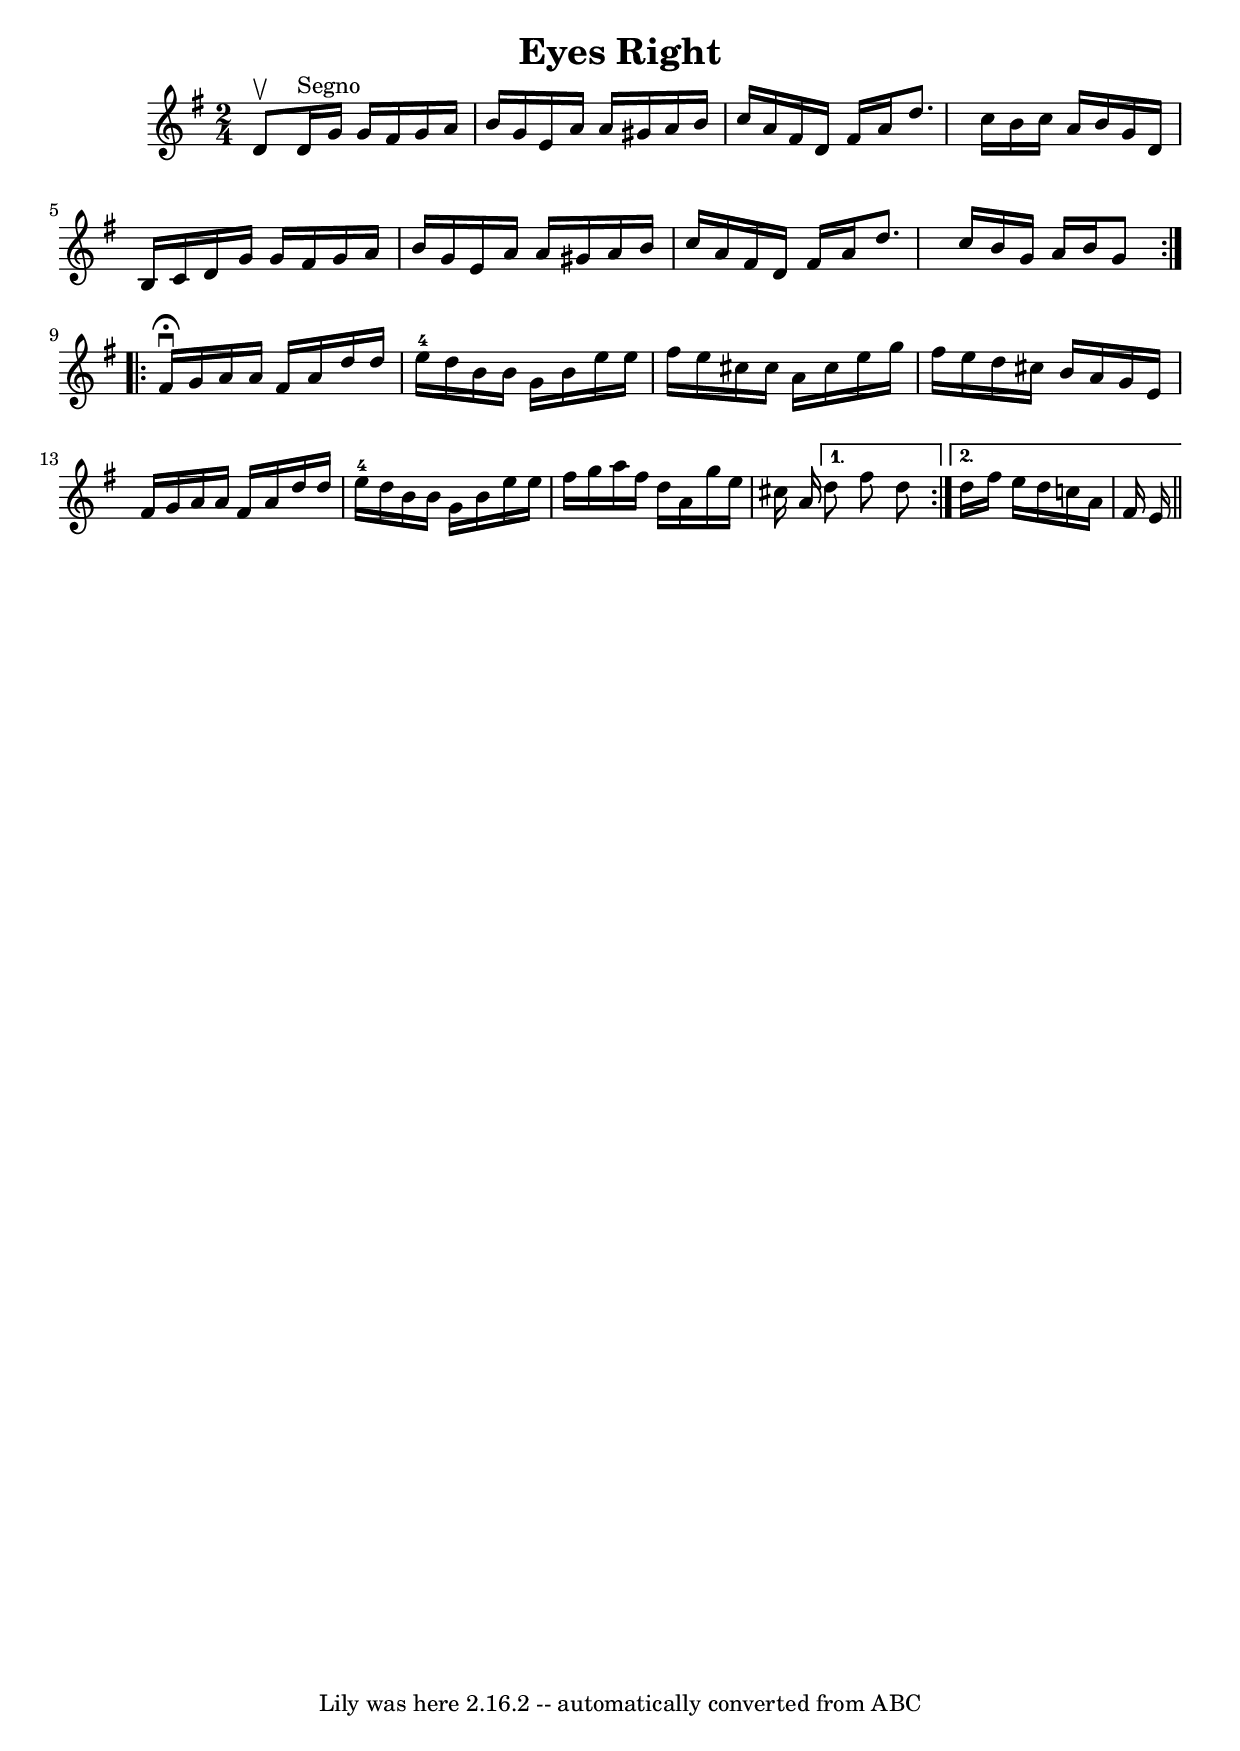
\version "2.16.2"
\include "Mammoth.ily"
\header {
  %% book = "Ryan's Mammoth Collection"
  crossRefNumber = "1"
  footnotes = ""
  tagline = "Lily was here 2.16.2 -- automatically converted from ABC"
  title = "Eyes Right"

}
voicedefault =  {



  \repeat volta 2 {

    \time 2/4 
    \key g \major
 d'8^\upbow   |
    d'16^"Segno" g'16 g'16 
    fis'16 g'16 a'16 b'16 g'16  |
    e'16 a'16 a'16    
    gis'16 a'16 b'16 c''16 a'16  |
    fis'16 d'16 fis'16    
    a'16 d''8. c''16  |
    b'16 c''16 a'16 b'16 g'16    
    d'16 b16 c'16  |
    d'16 g'16 g'16 fis'16 g'16    
    a'16 b'16 g'16  |
    e'16 a'16 a'16 gis'16 a'16 b'16 
    c''16 a'16  |
    fis'16 d'16 fis'16 a'16 d''8. c''16 
    |
    b'16 g'16 a'16 b'16 g'8    
  } 
  \repeat volta 2 {
    
    fis'16^\fermata^\downbow g'16  |
    a'16 a'16 fis'16 a'16    
    d''16 d''16 e''16-4 d''16  |
    b'16 b'16 g'16 b'16   
    e''16 e''16 fis''16 e''16  |
    cis''16 cis''16 a'16    
    cis''16 e''16 g''16 fis''16 e''16  |
    d''16 cis''16    
    b'16 a'16 g'16 e'16 fis'16 g'16  |
    a'16 a'16    
    fis'16 a'16 d''16 d''16 e''16-4 d''16  |
    b'16 b'16 
    g'16 b'16 e''16 e''16 fis''16 g''16  |
    a''16    
    fis''16 d''16 a'16 g''16 e''16 cis''16 a'16  
  } \alternative{{ 
    d''8 fis''8 d''8  
  } { d''16 fis''16 e''16 d''16 c''!16    
      a'16 fis'16 e'16      \bar "||"   
    }
	       }

}

\score{
  <<

    \context Staff="default"
    {
      \voicedefault 
      
    }

  >>
  \layout {
    
  }
  \midi {
  }

}
